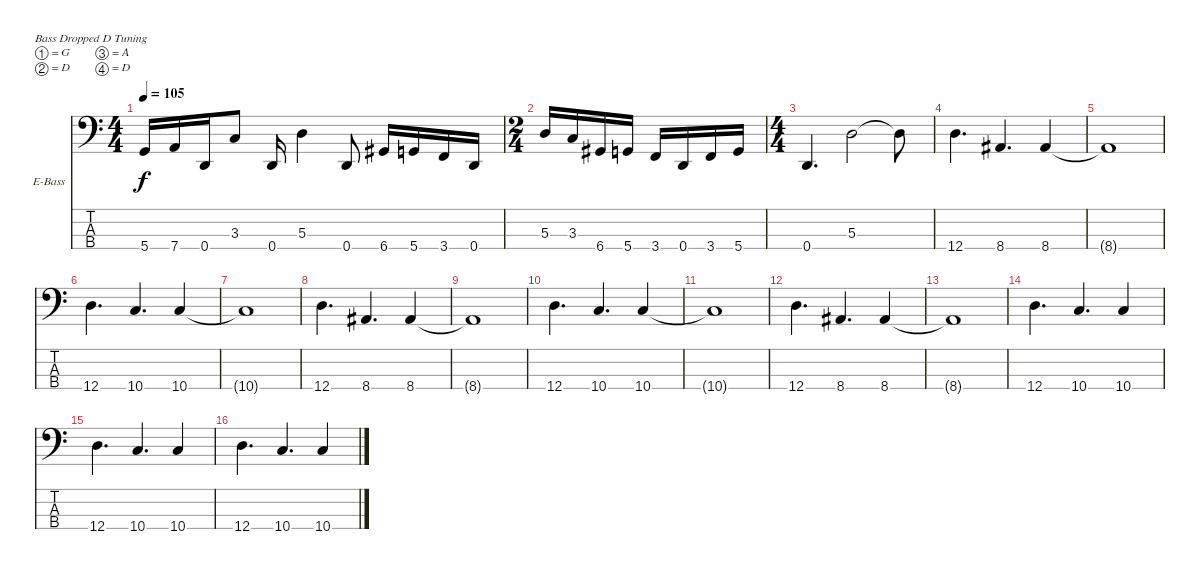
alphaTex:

\defaultSystemsLayout 4
\bracketExtendMode nobrackets
\firstSystemTrackNameOrientation horizontal
\otherSystemsTrackNameOrientation horizontal
\track ("Jeff Ament (Drop D)" "E-Bass") {instrument electricbassfinger}
\staff {score tabs}
\tuning (G2 D2 A1 D1)
\ts (4 4)
\tempo 105
\clef f4
\scale
0.25
\ks c
5.4.16{dy f} 7.4.16 0.4.16 3.3.8 0.4.16 5.3.4 0.4.8 6.4.16 5.4.16 3.4.16 0.4.16 |
\ts (2 4)
\scale
0.25 5.3.16 3.3.16 6.4.16 5.4.16 3.4.16 0.4.16 3.4.16 5.4.16 |
\ts (4 4)
\scale
0.25 0.4.4{d} 5.3.2 5.3{t}.8 |
\scale
0.25 12.4.4{d} 8.4.4{d} 8.4.4 |
\scale
0.25 8.4{t}.1 |
\scale
0.25 12.4.4{d} 10.4.4{d} 10.4.4 |
\scale
0.25 10.4{t}.1 |
\scale
0.25 12.4.4{d} 8.4.4{d} 8.4.4 |
\scale
0.25 8.4{t}.1 |
\scale
0.25 12.4.4{d} 10.4.4{d} 10.4.4 |
\scale
0.25 10.4{t}.1 |
\scale
0.25 12.4.4{d} 8.4.4{d} 8.4.4 |
\scale
0.25 8.4{t}.1 |
\scale
0.25 12.4.4{d} 10.4.4{d} 10.4.4 |
\scale
0.25 12.4.4{d} 10.4.4{d} 10.4.4 |
\scale
0.25 12.4.4{d} 10.4.4{d} 10.4.4
